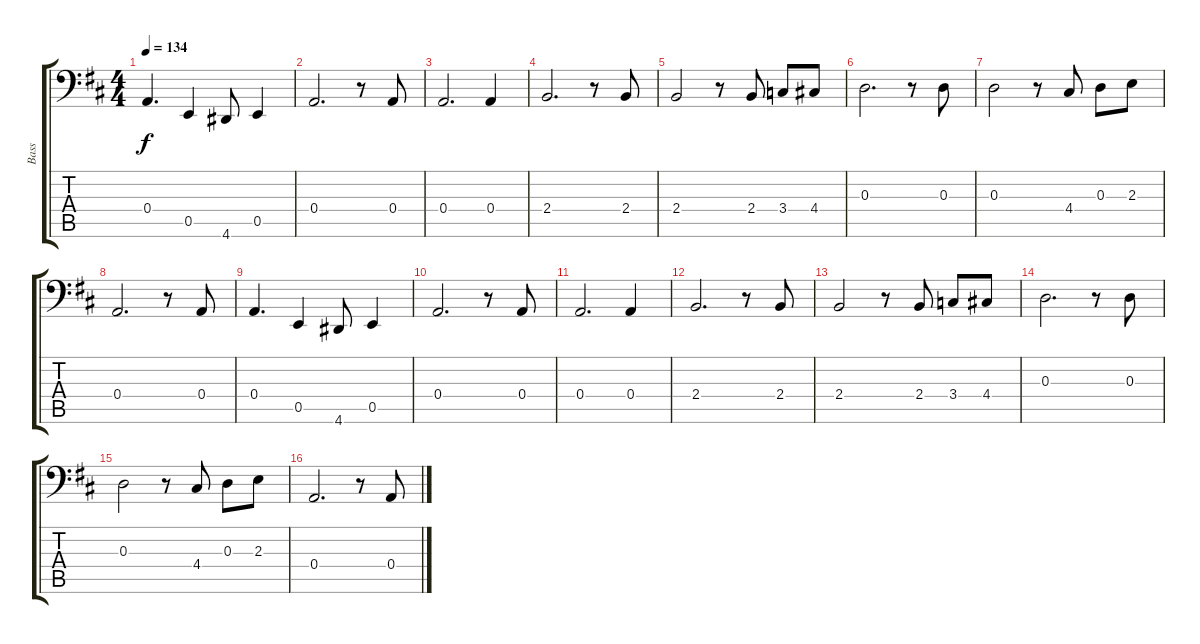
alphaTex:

\track ("Bass" "Bass") {instrument electricbassfinger}
\staff {score tabs}
\tuning (C3 G2 D2 A1 E1 B0) {hide}
\ts (4 4)
\tempo 134
\clef f4
\ks d
0.4.4{d dy f} 0.5.4 4.6.8 0.5.4 |
0.4.2{d} r.8 0.4.8 |
0.4.2{d} 0.4.4 |
2.4.2{d} r.8 2.4.8 |
2.4.2 r.8 2.4.8 3.4.8 4.4.8 |
0.3.2{d} r.8 0.3.8 |
0.3.2 r.8 4.4.8 0.3.8 2.3.8 |
0.4.2{d} r.8 0.4.8 |
0.4.4{d} 0.5.4 4.6.8 0.5.4 |
0.4.2{d} r.8 0.4.8 |
0.4.2{d} 0.4.4 |
2.4.2{d} r.8 2.4.8 |
2.4.2 r.8 2.4.8 3.4.8 4.4.8 |
0.3.2{d} r.8 0.3.8 |
0.3.2 r.8 4.4.8 0.3.8 2.3.8 |
0.4.2{d} r.8 0.4.8
